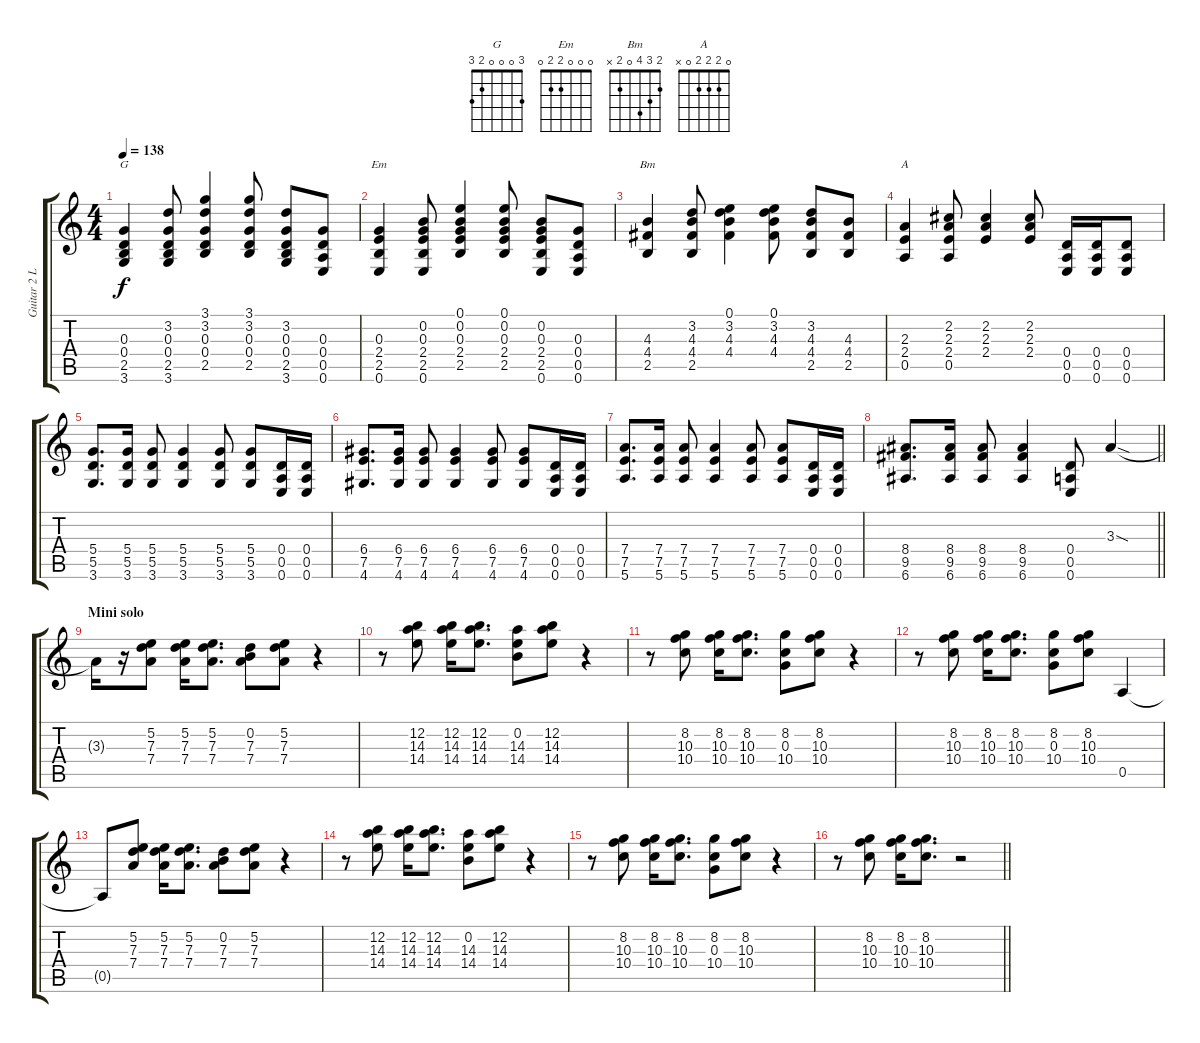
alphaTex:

\track ("Guitar 2 L" "Guitar 2 L") {instrument overdrivenguitar}
\staff {score tabs}
\tuning (E4 B3 G3 D3 A2 E2) {hide}
\chord ("G" 3 0 0 0 2 3)
\chord ("Em" 0 0 0 2 2 0)
\chord ("Bm" 2 3 4 0 2 x)
\chord ("A" 0 2 2 2 0 x)
\ts (4 4)
\tempo 138
\clef g2
\ks c
(0.3 0.4 2.5 3.6).4{ch "G" dy f} (3.2 0.3 0.4 2.5 3.6).8 (3.1 3.2 0.3 0.4 2.5).4 (3.1 3.2 0.3 0.4 2.5).8 (3.2 0.3 0.4 2.5 3.6).8 (0.3 0.4 0.5 0.6).8 |
(0.3 2.4 2.5 0.6).4{ch "Em"} (0.2 0.3 2.4 2.5 0.6).8 (0.1 0.2 0.3 2.4 2.5).4 (0.1 0.2 0.3 2.4 2.5).8 (0.2 0.3 2.4 2.5 0.6).8 (0.3 0.4 0.5 0.6).8 |
(4.3 4.4 2.5).4{ch "Bm"} (3.2 4.3 4.4 2.5).8 (0.1 3.2 4.3 4.4).4 (0.1 3.2 4.3 4.4).8 (3.2 4.3 4.4 2.5).8 (4.3 4.4 2.5).8 |
(2.3 2.4 0.5).4{ch "A"} (2.2 2.3 2.4 0.5).8 (2.2 2.3 2.4).4 (2.2 2.3 2.4).8 (0.4 0.5 0.6).16 (0.4 0.5 0.6).16 (0.4 0.5 0.6).8 |
(5.4 5.5 3.6).8{d} (5.4 5.5 3.6).16 (5.4 5.5 3.6).8 (5.4 5.5 3.6).4 (5.4 5.5 3.6).8 (5.4 5.5 3.6).8 (0.4 0.5 0.6).16 (0.4 0.5 0.6).16 |
(6.4 7.5 4.6).8{d} (6.4 7.5 4.6).16 (6.4 7.5 4.6).8 (6.4 7.5 4.6).4 (6.4 7.5 4.6).8 (6.4 7.5 4.6).8 (0.4 0.5 0.6).16 (0.4 0.5 0.6).16 |
(7.4 7.5 5.6).8{d} (7.4 7.5 5.6).16 (7.4 7.5 5.6).8 (7.4 7.5 5.6).4 (7.4 7.5 5.6).8 (7.4 7.5 5.6).8 (0.4 0.5 0.6).16 (0.4 0.5 0.6).16 |
\barLineRight lightlight
(8.4 9.5 6.6).8{d} (8.4 9.5 6.6).16 (8.4 9.5 6.6).8 (8.4 9.5 6.6).4 (0.4 0.5 0.6).8 3.3{sod}.4 |
\section ("" "Mini solo")
3.3{t}.16 r.16 (5.2 7.3 7.4).8 (5.2 7.3 7.4).16 (5.2 7.3 7.4).8{d} (0.2 7.3 7.4).8 (5.2 7.3 7.4).8 r.4 |
r.8 (12.2 14.3 14.4).8 (12.2 14.3 14.4).16 (12.2 14.3 14.4).8{d} (0.2 14.3 14.4).8 (12.2 14.3 14.4).8 r.4 |
r.8 (8.2 10.3 10.4).8 (8.2 10.3 10.4).16 (8.2 10.3 10.4).8{d} (8.2 0.3 10.4).8 (8.2 10.3 10.4).8 r.4 |
r.8 (8.2 10.3 10.4).8 (8.2 10.3 10.4).16 (8.2 10.3 10.4).8{d} (8.2 0.3 10.4).8 (8.2 10.3 10.4).8 0.5.4 |
0.5{t}.8 (5.2 7.3 7.4).8 (5.2 7.3 7.4).16 (5.2 7.3 7.4).8{d} (0.2 7.3 7.4).8 (5.2 7.3 7.4).8 r.4 |
r.8 (12.2 14.3 14.4).8 (12.2 14.3 14.4).16 (12.2 14.3 14.4).8{d} (0.2 14.3 14.4).8 (12.2 14.3 14.4).8 r.4 |
r.8 (8.2 10.3 10.4).8 (8.2 10.3 10.4).16 (8.2 10.3 10.4).8{d} (8.2 0.3 10.4).8 (8.2 10.3 10.4).8 r.4 |
\barLineRight lightlight
r.8 (8.2 10.3 10.4).8 (8.2 10.3 10.4).16 (8.2 10.3 10.4).8{d} r.2
